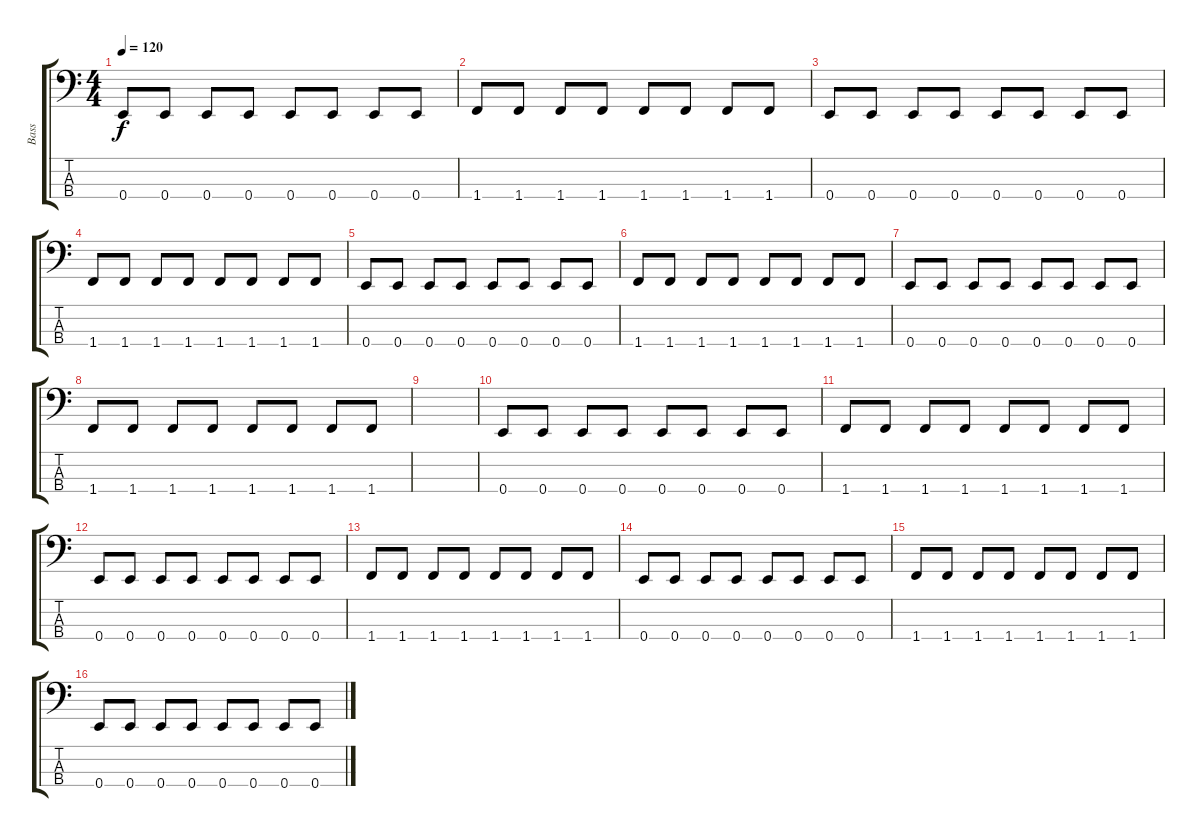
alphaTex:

\track ("Bass" "Bass") {instrument electricbassfinger}
\staff {score tabs}
\tuning (G2 D2 A1 E1) {hide}
\ts (4 4)
\tempo 120
\clef f4
\ks c
0.4.8{dy f} 0.4.8 0.4.8 0.4.8 0.4.8 0.4.8 0.4.8 0.4.8 |
1.4.8 1.4.8 1.4.8 1.4.8 1.4.8 1.4.8 1.4.8 1.4.8 |
0.4.8 0.4.8 0.4.8 0.4.8 0.4.8 0.4.8 0.4.8 0.4.8 |
1.4.8 1.4.8 1.4.8 1.4.8 1.4.8 1.4.8 1.4.8 1.4.8 |
0.4.8 0.4.8 0.4.8 0.4.8 0.4.8 0.4.8 0.4.8 0.4.8 |
1.4.8 1.4.8 1.4.8 1.4.8 1.4.8 1.4.8 1.4.8 1.4.8 |
0.4.8 0.4.8 0.4.8 0.4.8 0.4.8 0.4.8 0.4.8 0.4.8 |
1.4.8 1.4.8 1.4.8 1.4.8 1.4.8 1.4.8 1.4.8 1.4.8 |
|
0.4.8 0.4.8 0.4.8 0.4.8 0.4.8 0.4.8 0.4.8 0.4.8 |
1.4.8 1.4.8 1.4.8 1.4.8 1.4.8 1.4.8 1.4.8 1.4.8 |
0.4.8 0.4.8 0.4.8 0.4.8 0.4.8 0.4.8 0.4.8 0.4.8 |
1.4.8 1.4.8 1.4.8 1.4.8 1.4.8 1.4.8 1.4.8 1.4.8 |
0.4.8 0.4.8 0.4.8 0.4.8 0.4.8 0.4.8 0.4.8 0.4.8 |
1.4.8 1.4.8 1.4.8 1.4.8 1.4.8 1.4.8 1.4.8 1.4.8 |
0.4.8 0.4.8 0.4.8 0.4.8 0.4.8 0.4.8 0.4.8 0.4.8
